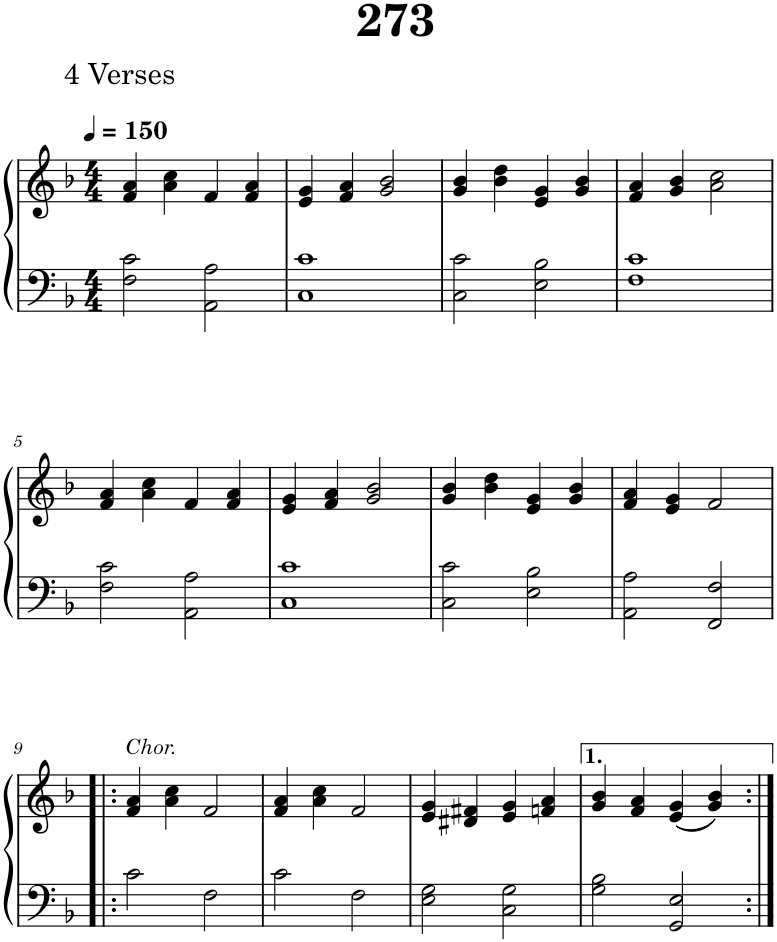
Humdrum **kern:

**kern	**kern
*part1	*part1
*staff2	*staff1
*I"Piano	*
*I'Pno.	*
*clefF4	*clefG2
*k[b-]	*k[b-]
*M4/4	*M4/4
*MM150	*MM150
=1	=1
2F\ 2c\	4f/ 4a/
.	4a\ 4cc\
2AA\ 2A\	4f/
.	4f/ 4a/
=2	=2
1C 1c	4e/ 4g/
.	4f/ 4a/
.	2g/ 2b-/
=3	=3
2C\ 2c\	4g/ 4b-/
.	4b-\ 4dd\
2E\ 2B-\	4e/ 4g/
.	4g/ 4b-/
=4	=4
1F 1c	4f/ 4a/
.	4g/ 4b-/
.	2a\ 2cc\
!!LO:LB:g=z
=5	=5
2F\ 2c\	4f/ 4a/
.	4a\ 4cc\
2AA\ 2A\	4f/
.	4f/ 4a/
=6	=6
1C 1c	4e/ 4g/
.	4f/ 4a/
.	2g/ 2b-/
=7	=7
2C\ 2c\	4g/ 4b-/
.	4b-\ 4dd\
2E\ 2B-\	4e/ 4g/
.	4g/ 4b-/
=8	=8
2AA\ 2A\	4f/ 4a/
.	4e/ 4g/
2FF/ 2F/	2f/
!!LO:LB:g=z
=9!|:	=9!|:
!	!LO:TX:a:i:t=Chor.
2c\	4f/ 4a/
.	4a\ 4cc\
2F\	2f/
=10	=10
2c\	4f/ 4a/
.	4a\ 4cc\
2F\	2f/
=11	=11
2E\ 2G\	4e/ 4g/
.	4d#X/ 4f#X/
2C\ 2G\	4e/ 4g/
.	4fn/ 4a/
=12	=12
2G\ 2B-\	4g/ 4b-/
.	4f/ 4a/
2GG/ 2E/	(4e/ 4g/
.	4g/ 4b-/)
=:|!	=:|!
*-	*-
